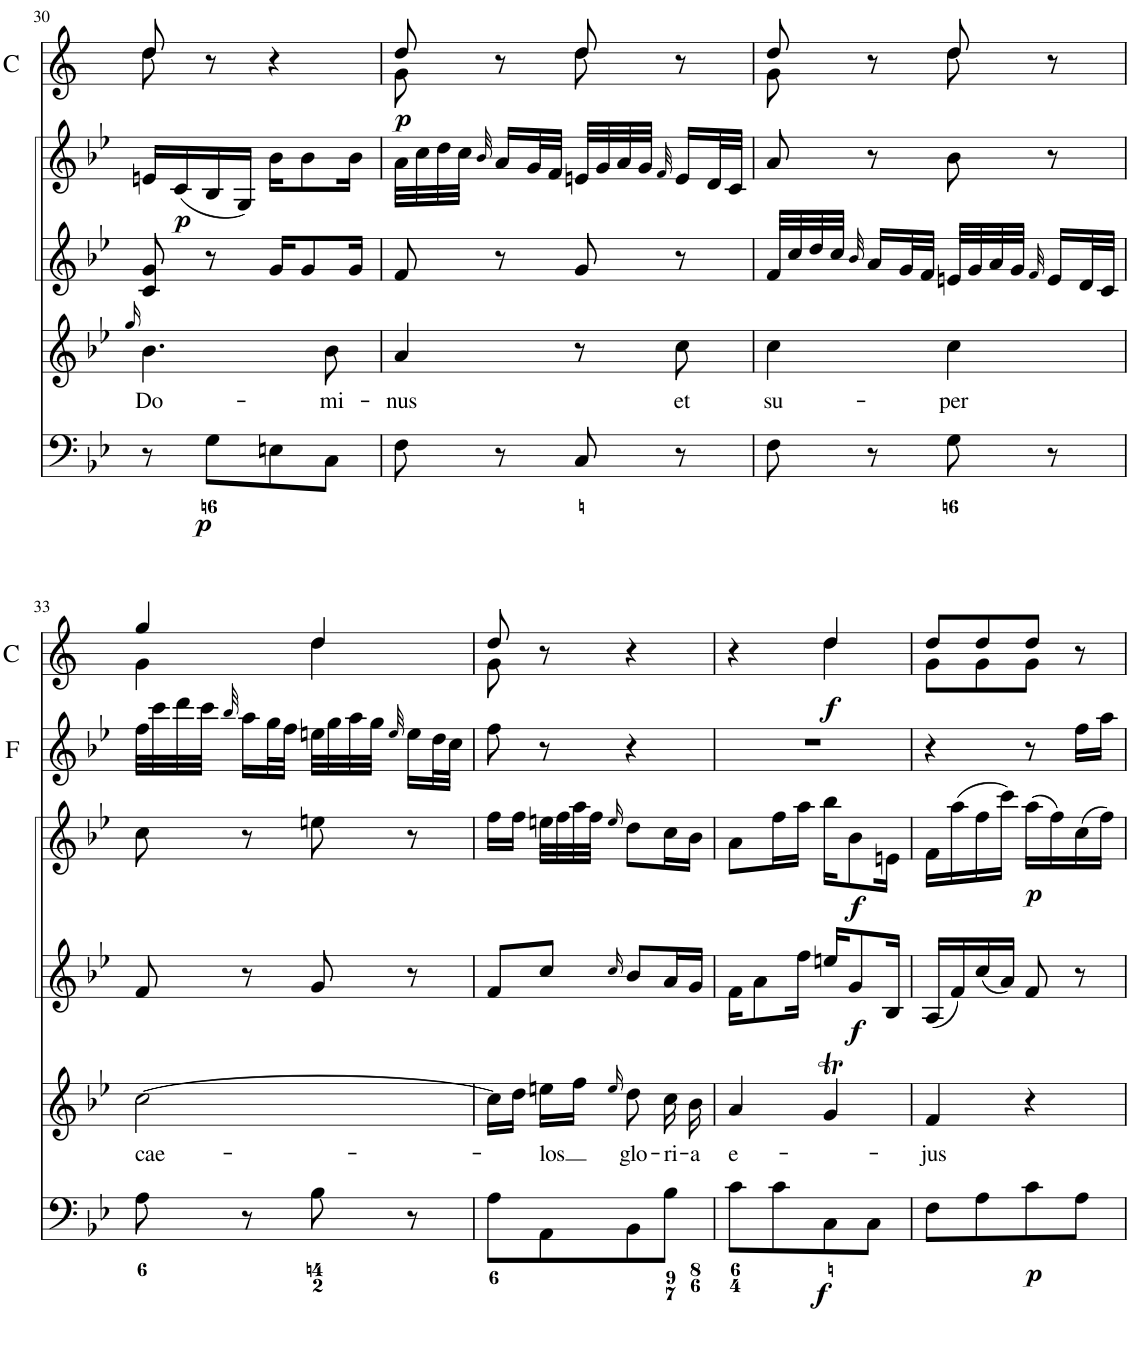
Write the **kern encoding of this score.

**kern	**dynam	**kern	**text	**kern	**dynam	**kern	**dynam	**kern	**kern	**dynam
*part6	*part6	*part5	*part5	*part4	*part4	*part3	*part3	*part2	*part1	*part1
*staff6	*staff6	*staff5	*staff5	*staff4	*staff4	*staff3	*staff3	*staff2	*staff1	*staff1
*I"Organ	*	*I"Voice	*	*I"Violin	*	*I"Violin	*	*I"Flauto vel Oboe	*I"Corni Bassi in B[b]	*
*	*	*	*	*I'Vln	*	*I'Vln	*	*I'F	*I'C	*
!!LO:PB:g=z
*clefF4	*	*clefG2	*	*clefG2	*	*clefG2	*	*clefG2	*clefG2	*
*	*	*	*	*	*	*	*	*	*Trd1c2	*
*k[b-e-]	*	*k[b-e-]	*	*k[b-e-]	*	*k[b-e-]	*	*k[b-e-]	*k[]	*
*M2/4	*	*M2/4	*	*M2/4	*	*M2/4	*	*M2/4	*M2/4	*
=30	=30	=30	=30	=30	=30	=30	=30	=30	=30	=30
.	.	16qgg/	.	.	.	.	.	.	.	.
!	!	!	!LO:LY:b	!	!	!	!	!	!	!
*	*	*	*	*	*	*	*	*	*^	*
8r	.	4.b-\	Do-	8c/ 8g/	.	16en/LL	.	2r	8dd/	8dd\	.
!	!	!	!	!	!	!	!LO:DY:b	!	!	!	!
.	.	.	.	.	.	(16c/	p	.	.	.	.
!	!LO:DY:b	!	!	!	!	!	!	!	!	!	!
8G\L	p	.	.	8r	.	16B-/	.	.	8r	4.ryy	.
.	.	.	.	.	.	16G/JJ)	.	.	.	.	.
8En\	.	.	.	16g/KL	.	16b-\KL	.	.	4r	.	.
.	.	.	.	8g/	.	8b-\	.	.	.	.	.
!	!	!	!LO:LY:b	!	!	!	!	!	!	!	!
8C\J	.	8b-\	-mi-	.	.	.	.	.	.	.	.
.	.	.	.	16g/Jk	.	16b-\Jk	.	.	.	.	.
=31	=31	=31	=31	=31	=31	=31	=31	=31	=31	=31	=31
!	!	!	!LO:LY:b	!	!	!	!	!	!	!	!LO:DY:b
8F\	.	4a/	-nus	8f/	.	32a\LLL	.	2r	8dd/	8g\	p
.	.	.	.	.	.	32cc\	.	.	.	.	.
.	.	.	.	.	.	32dd\	.	.	.	.	.
.	.	.	.	.	.	32cc\JJJ	.	.	.	.	.
.	.	.	.	.	.	32qb-/	.	.	.	.	.
8r	.	.	.	8r	.	16a/LL	.	.	8r	8ryy	.
.	.	.	.	.	.	32g/L	.	.	.	.	.
.	.	.	.	.	.	32f/JJJ	.	.	.	.	.
8C/	.	8r	.	8g/	.	32en/LLL	.	.	8dd/	8dd\	.
.	.	.	.	.	.	32g/	.	.	.	.	.
.	.	.	.	.	.	32a/	.	.	.	.	.
.	.	.	.	.	.	32g/JJJ	.	.	.	.	.
.	.	.	.	.	.	32qf/	.	.	.	.	.
!	!	!	!LO:LY:b	!	!	!	!	!	!	!	!
8r	.	8cc\	et	8r	.	16e/LL	.	.	8r	8ryy	.
.	.	.	.	.	.	32d/L	.	.	.	.	.
.	.	.	.	.	.	32c/JJJ	.	.	.	.	.
=32	=32	=32	=32	=32	=32	=32	=32	=32	=32	=32	=32
!	!	!	!LO:LY:b	!	!	!	!	!	!	!	!
8F\	.	4cc\	su-	32f/LLL	.	8a/	.	2r	8dd/	8g\	.
.	.	.	.	32cc/	.	.	.	.	.	.	.
.	.	.	.	32dd/	.	.	.	.	.	.	.
.	.	.	.	32cc/JJJ	.	.	.	.	.	.	.
.	.	.	.	32qb-/	.	.	.	.	.	.	.
8r	.	.	.	16a/LL	.	8r	.	.	8r	8ryy	.
.	.	.	.	32g/L	.	.	.	.	.	.	.
.	.	.	.	32f/JJJ	.	.	.	.	.	.	.
!	!	!	!LO:LY:b	!	!	!	!	!	!	!	!
8G\	.	4cc\	-per	32en/LLL	.	8b-\	.	.	8dd/	8dd\	.
.	.	.	.	32g/	.	.	.	.	.	.	.
.	.	.	.	32a/	.	.	.	.	.	.	.
.	.	.	.	32g/JJJ	.	.	.	.	.	.	.
.	.	.	.	32qf/	.	.	.	.	.	.	.
8r	.	.	.	16e/LL	.	8r	.	.	8r	8ryy	.
.	.	.	.	32d/L	.	.	.	.	.	.	.
.	.	.	.	32c/JJJ	.	.	.	.	.	.	.
!!LO:LB:g=z	!!
=33	=33	=33	=33	=33	=33	=33	=33	=33	=33	=33	=33
!	!	!	!LO:LY:b	!	!	!	!	!	!	!	!
8A\	.	[2cc\	cae-	8f/	.	8cc\	.	32ff\LLL	4gg/	4g\	.
.	.	.	.	.	.	.	.	32ccc\	.	.	.
.	.	.	.	.	.	.	.	32ddd\	.	.	.
.	.	.	.	.	.	.	.	32ccc\JJJ	.	.	.
.	.	.	.	.	.	.	.	32qbb-/	.	.	.
8r	.	.	.	8r	.	8r	.	16aa\LL	.	.	.
.	.	.	.	.	.	.	.	32gg\L	.	.	.
.	.	.	.	.	.	.	.	32ff\JJJ	.	.	.
8B-\	.	.	.	8g/	.	8een\	.	32een\LLL	4dd/	4dd\	.
.	.	.	.	.	.	.	.	32gg\	.	.	.
.	.	.	.	.	.	.	.	32aa\	.	.	.
.	.	.	.	.	.	.	.	32gg\JJJ	.	.	.
.	.	.	.	.	.	.	.	32qee/	.	.	.
8r	.	.	.	8r	.	8r	.	16ee\LL	.	.	.
.	.	.	.	.	.	.	.	32dd\L	.	.	.
.	.	.	.	.	.	.	.	32cc\JJJ	.	.	.
=34	=34	=34	=34	=34	=34	=34	=34	=34	=34	=34	=34
8A\L	.	16cc\LL]	.	8f/L	.	16ff\LL	.	8ff\	8dd/	8g\	.
.	.	16dd\JJ	.	.	.	16ff\JJ	.	.	.	.	.
!	!	!	!LO:LY:b	!	!	!	!	!	!	!	!
8AA\	.	16een\LL	-los	8cc/J	.	32een\LLL	.	8r	8r	4.ryy	.
.	.	.	.	.	.	32ff\	.	.	.	.	.
.	.	16ff\JJ	.	.	.	32aa\	.	.	.	.	.
.	.	.	.	.	.	32ff\JJJ	.	.	.	.	.
.	.	16qee/	.	16qcc/	.	16qee/	.	.	.	.	.
!	!	!	!LO:LY:b	!	!	!	!	!	!	!	!
8BB-\	.	8dd\	glo-	8b-/L	.	8dd\L	.	4r	4r	.	.
!	!	!	!LO:LY:b	!	!	!	!	!	!	!	!
8B-\J	.	16cc\	-ri-	16a/L	.	16cc\L	.	.	.	.	.
!	!	!	!LO:LY:b	!	!	!	!	!	!	!	!
.	.	16b-\	-a	16g/JJ	.	16b-\JJ	.	.	.	.	.
=35	=35	=35	=35	=35	=35	=35	=35	=35	=35	=35	=35
!	!	!	!LO:LY:b	!	!	!	!	!	!	!	!
8c\L	.	4a/	e-	16f\KL	.	8a\L	.	2r	4r	4ryy	.
.	.	.	.	8a\	.	.	.	.	.	.	.
8c\	.	.	.	.	.	16ff\L	.	.	.	.	.
.	.	.	.	16ff\Jk	.	16aa\JJ	.	.	.	.	.
!	!LO:DY:b	!	!	!	!	!	!	!	!	!	!LO:DY:b
8C\	f	4gT/	.	16een/KL	.	16bb-\KL	.	.	4dd/	4dd\	f
!	!	!	!	!	!LO:DY:b	!	!LO:DY:b	!	!	!	!
.	.	.	.	8g/	f	8b-\	f	.	.	.	.
8C\J	.	.	.	.	.	.	.	.	.	.	.
.	.	.	.	16B-/Jk	.	16en\Jk	.	.	.	.	.
=36	=36	=36	=36	=36	=36	=36	=36	=36	=36	=36	=36
!	!	!	!LO:LY:b	!	!	!	!	!	!	!	!
8F\L	.	4f/	-jus	(16A/LL	.	16f\LL	.	4r	8dd/L	8g\L	.
.	.	.	.	16f/)	.	(16aa\	.	.	.	.	.
8A\	.	.	.	(16cc/	.	16ff\	.	.	8dd/	8g\	.
.	.	.	.	16a/JJ)	.	16ccc\JJ)	.	.	.	.	.
!	!LO:DY:b	!	!	!	!	!	!LO:DY:b	!	!	!	!
8c\	p	4r	.	8f/	.	(16aa\LL	p	8r	8dd/J	8g\J	.
.	.	.	.	.	.	16ff\)	.	.	.	.	.
8A\J	.	.	.	8r	.	(16cc\	.	16ff\LL	8r	8ryy	.
.	.	.	.	.	.	16ff\JJ)	.	16aa\JJ	.	.	.
*	*	*	*	*	*	*	*	*	*v	*v	*
=	=	=	=	=	=	=	=	=	=	=
*-	*-	*-	*-	*-	*-	*-	*-	*-	*-	*-
